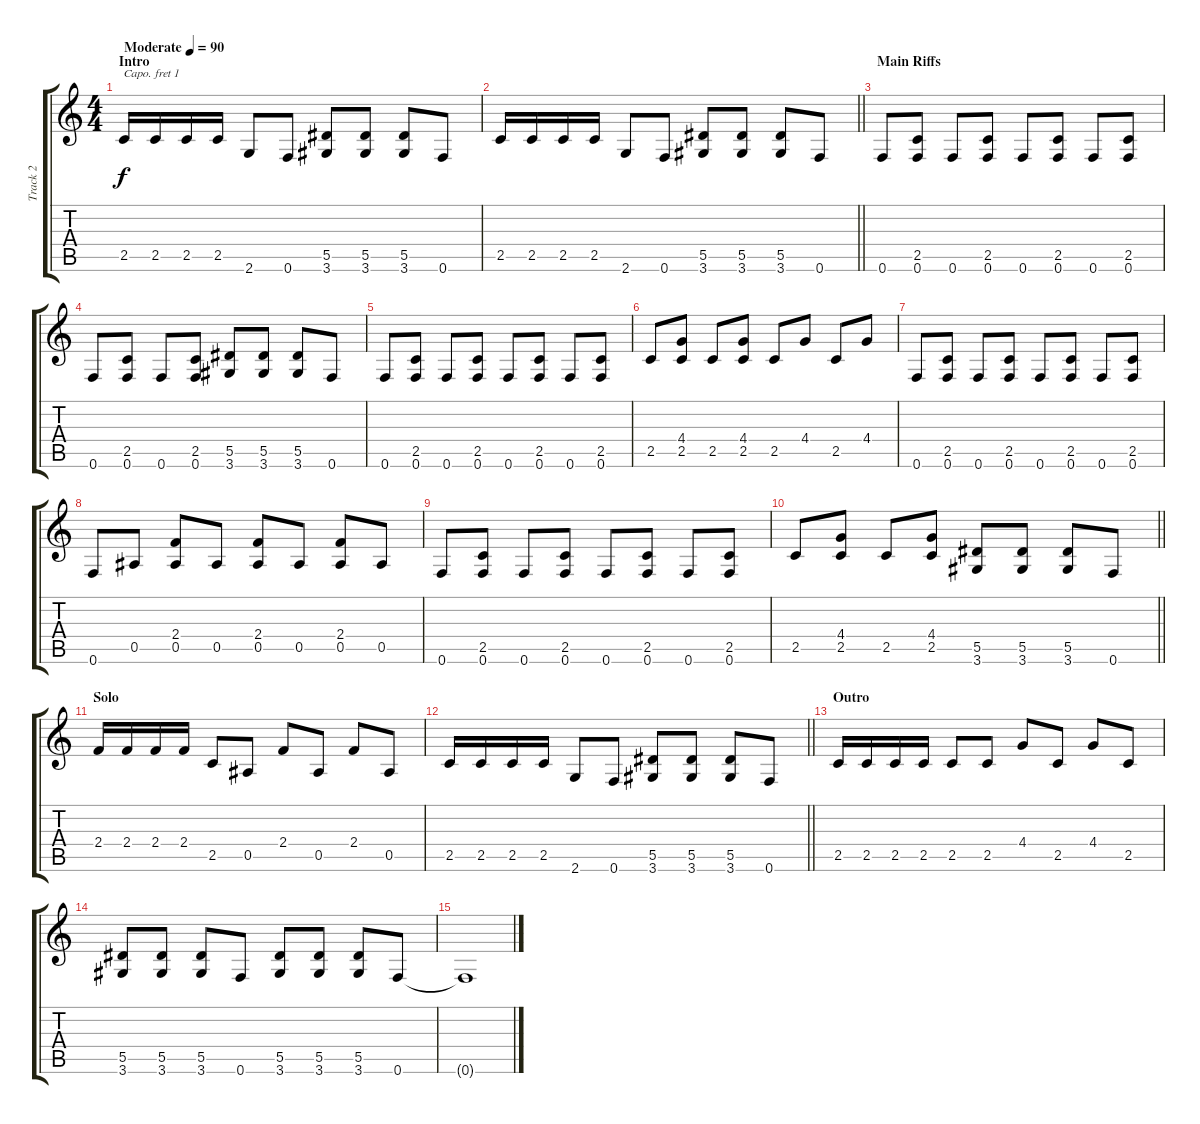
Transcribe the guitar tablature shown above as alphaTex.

\track ("Track 2" "Track 2") {instrument electricguitarjazz}
\staff {score tabs}
\capo 1
\tuning (E4 B3 G3 D3 A2 E2) {hide}
\ts (4 4)
\section ("" "Intro")
\tempo (90 "Moderate")
\clef g2
\ks c
2.5.16{dy f instrument electricguitarjazz} 2.5.16 2.5.16 2.5.16 2.6.8 0.6.8 (5.5 3.6).8 (5.5 3.6).8 (5.5 3.6).8 0.6.8 |
\barLineRight lightlight
2.5.16 2.5.16 2.5.16 2.5.16 2.6.8 0.6.8 (5.5 3.6).8 (5.5 3.6).8 (5.5 3.6).8 0.6.8 |
\section ("" "Main Riffs")
0.6.8 (2.5 0.6).8 0.6.8 (2.5 0.6).8 0.6.8 (2.5 0.6).8 0.6.8 (2.5 0.6).8 |
0.6.8 (2.5 0.6).8 0.6.8 (2.5 0.6).8 (5.5 3.6).8 (5.5 3.6).8 (5.5 3.6).8 0.6.8 |
0.6.8 (2.5 0.6).8 0.6.8 (2.5 0.6).8 0.6.8 (2.5 0.6).8 0.6.8 (2.5 0.6).8 |
2.5.8 (4.4 2.5).8 2.5.8 (4.4 2.5).8 2.5.8 4.4.8 2.5.8 4.4.8 |
0.6.8 (2.5 0.6).8 0.6.8 (2.5 0.6).8 0.6.8 (2.5 0.6).8 0.6.8 (2.5 0.6).8 |
0.6.8 0.5.8 (2.4 0.5).8 0.5.8 (2.4 0.5).8 0.5.8 (2.4 0.5).8 0.5.8 |
0.6.8 (2.5 0.6).8 0.6.8 (2.5 0.6).8 0.6.8 (2.5 0.6).8 0.6.8 (2.5 0.6).8 |
\barLineRight lightlight
2.5.8 (4.4 2.5).8 2.5.8 (4.4 2.5).8 (5.5 3.6).8 (5.5 3.6).8 (5.5 3.6).8 0.6.8 |
\section ("" "Solo")
2.4.16 2.4.16 2.4.16 2.4.16 2.5.8 0.5.8 2.4.8 0.5.8 2.4.8 0.5.8 |
\barLineRight lightlight
2.5.16 2.5.16 2.5.16 2.5.16 2.6.8 0.6.8 (5.5 3.6).8 (5.5 3.6).8 (5.5 3.6).8 0.6.8 |
\section ("" "Outro")
2.5.16 2.5.16 2.5.16 2.5.16 2.5.8 2.5.8 4.4.8 2.5.8 4.4.8 2.5.8 |
(5.5 3.6).8 (5.5 3.6).8 (5.5 3.6).8 0.6.8 (5.5 3.6).8 (5.5 3.6).8 (5.5 3.6).8 0.6.8 |
0.6{t}.1
